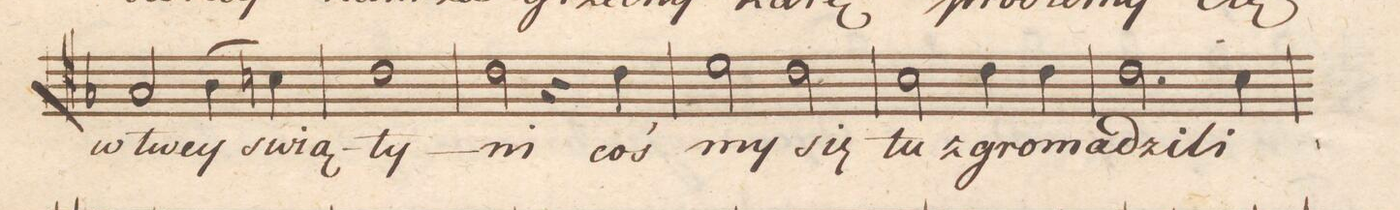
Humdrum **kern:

**kern	**text	**dynam
*I"Tenore.	*	*
*clefC4	*	*
*k[b-]	*	*
*met(c|)	*	*
*M2/2	*	*
2G/	w_Twey	.
(4A\	swią-	.
4Bn\)	.	.
=32	=32	=32
1c\	-ty-	.
=33	=33	=33
2c\	-ni	.
4r	.	.
4c\	coś-	.
=34	=34	=34
2d\	-my	.
2c\	się	.
=35	=35	=35
2B-\	tu	.
4c\	zgro-	.
4c\	-ma-	.
=36	=36	=36
2.c\	-dzi-	.
4B-\	-li	.
=37	=37	=37
*-	*-	*-
